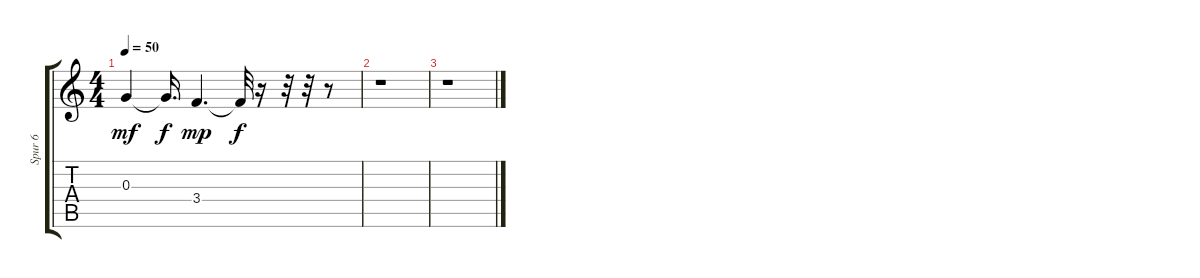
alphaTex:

\track ("Spur 6" "Spur 6") {instrument electricguitarclean}
\staff {score tabs}
\tuning (E4 B3 G3 D3 A2 E2) {hide}
\ts (4 4)
\tempo 80
\tempo 50
\clef g2
\ks c
0.3.4{dy mf} 0.3{t}.16{d dy f} 3.4.4{d dy mp} 3.4{t}.32{dy f} r.16 r.32 r.32 r.8 |
r.1 |
r.1
